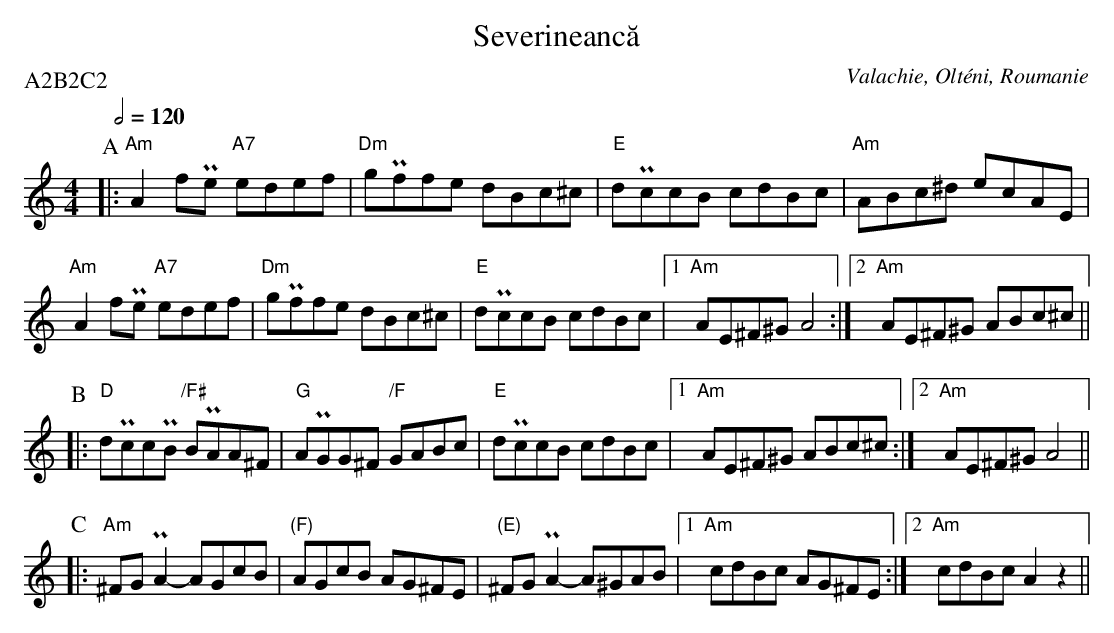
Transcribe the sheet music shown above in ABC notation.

X:1
T:Severineanc\ua
O:Valachie, Olt\'eni, Roumanie
P:A2B2C2
Q:1/2=120
M:4/4
L:1/8
K:Am
P:A
|: "Am"A2fPe "A7"edef | "Dm"gPffe dBc^c | "E"dPccB cdBc | "Am"ABc^d ecAE |
"Am"A2fPe "A7"edef | "Dm"gPffe dBc^c | "E"dPccB cdBc |1 "Am"AE^F^G A4 :|2 "Am"AE^F^G ABc^c ||
P:B
|: "D"dPccPB "/F#"BPAA^F | "G"APGG^F "/F"GABc | "E"dPccB cdBc |1 "Am"AE^F^G ABc^c :|2 "Am"AE^F^G A4 ||
P:C
|: "Am"^FGPA2- AGcB | "(F)"AGcB AG^FE | "(E)"^FGPA2- A^GAB |1 "Am"cdBc AG^FE :|2 "Am"cdBc A2z2 ||
